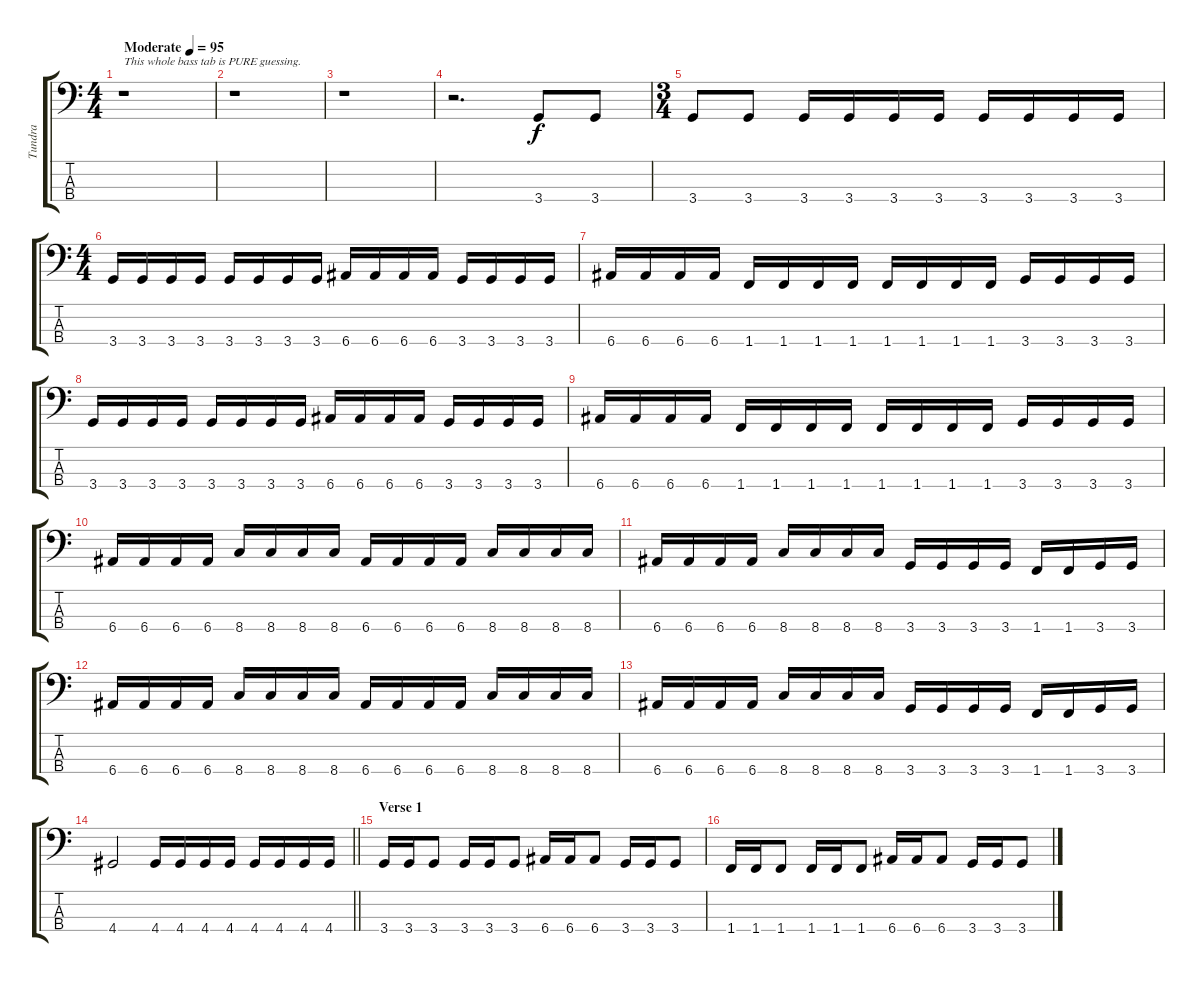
\track ("Tundra" "Tundra") {instrument electricbasspick}
\staff {score tabs}
\tuning (G2 D2 A1 E1) {hide}
\ts (4 4)
\tempo (95 "Moderate")
\clef f4
\ks c
r.1{txt "This whole bass tab is PURE guessing." dy f instrument electricbasspick} |
r.1 |
r.1 |
r.2{d} 3.4.8 3.4.8 |
\ts (3 4)
3.4.8 3.4.8 3.4.16 3.4.16 3.4.16 3.4.16 3.4.16 3.4.16 3.4.16 3.4.16 |
\ts (4 4)
3.4.16 3.4.16 3.4.16 3.4.16 3.4.16 3.4.16 3.4.16 3.4.16 6.4.16 6.4.16 6.4.16 6.4.16 3.4.16 3.4.16 3.4.16 3.4.16 |
6.4.16 6.4.16 6.4.16 6.4.16 1.4.16 1.4.16 1.4.16 1.4.16 1.4.16 1.4.16 1.4.16 1.4.16 3.4.16 3.4.16 3.4.16 3.4.16 |
3.4.16 3.4.16 3.4.16 3.4.16 3.4.16 3.4.16 3.4.16 3.4.16 6.4.16 6.4.16 6.4.16 6.4.16 3.4.16 3.4.16 3.4.16 3.4.16 |
6.4.16 6.4.16 6.4.16 6.4.16 1.4.16 1.4.16 1.4.16 1.4.16 1.4.16 1.4.16 1.4.16 1.4.16 3.4.16 3.4.16 3.4.16 3.4.16 |
6.4.16 6.4.16 6.4.16 6.4.16 8.4.16 8.4.16 8.4.16 8.4.16 6.4.16 6.4.16 6.4.16 6.4.16 8.4.16 8.4.16 8.4.16 8.4.16 |
6.4.16 6.4.16 6.4.16 6.4.16 8.4.16 8.4.16 8.4.16 8.4.16 3.4.16 3.4.16 3.4.16 3.4.16 1.4.16 1.4.16 3.4.16 3.4.16 |
6.4.16 6.4.16 6.4.16 6.4.16 8.4.16 8.4.16 8.4.16 8.4.16 6.4.16 6.4.16 6.4.16 6.4.16 8.4.16 8.4.16 8.4.16 8.4.16 |
6.4.16 6.4.16 6.4.16 6.4.16 8.4.16 8.4.16 8.4.16 8.4.16 3.4.16 3.4.16 3.4.16 3.4.16 1.4.16 1.4.16 3.4.16 3.4.16 |
\barLineRight lightlight
4.4.2 4.4.16 4.4.16 4.4.16 4.4.16 4.4.16 4.4.16 4.4.16 4.4.16 |
\section ("" "Verse 1")
3.4.16 3.4.16 3.4.8 3.4.16 3.4.16 3.4.8 6.4.16 6.4.16 6.4.8 3.4.16 3.4.16 3.4.8 |
1.4.16 1.4.16 1.4.8 1.4.16 1.4.16 1.4.8 6.4.16 6.4.16 6.4.8 3.4.16 3.4.16 3.4.8
